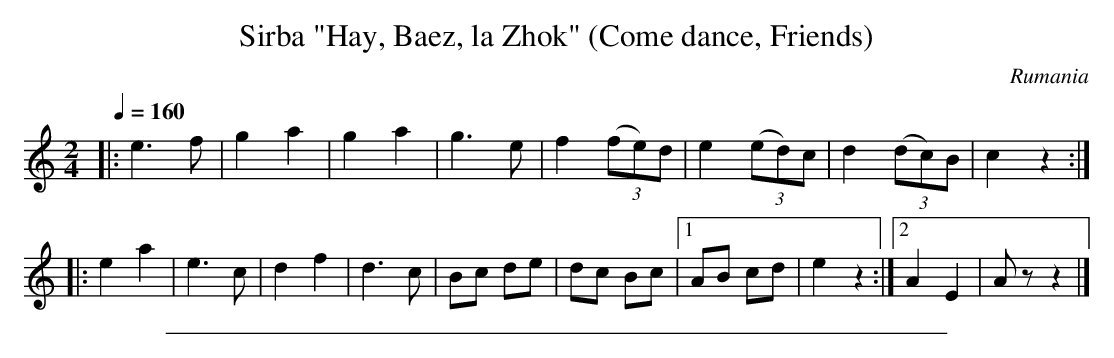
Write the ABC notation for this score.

X:1
T: Sirba "Hay, Baez, la Zhok" (Come dance, Friends)
O: Rumania
Q: 1/4=160
M: 2/4
L: 1/8
K: Am
|: e3 f | g2 a2 | g2 a2 | g3 e | f2 (3(fe)d | e2 (3(ed)c | d2 (3(dc)B | c2 z2 :|
|: e2 a2 | e3 c | d2 f2 | d3 c | Bc de | dc Bc |[1 AB cd | e2 z2 :|[2 A2 E2 | Az z2 |]
